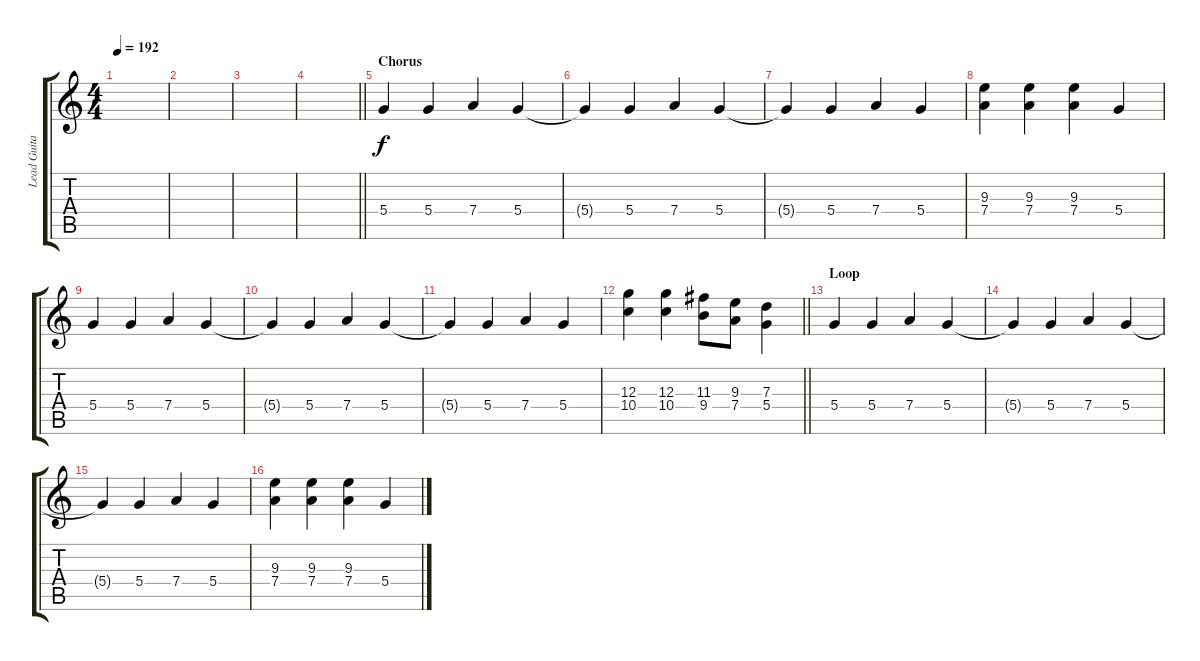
\track ("Lead Guitar" "Lead Guita") {instrument overdrivenguitar}
\staff {score tabs}
\tuning (E4 B3 G3 D3 A2 E2) {hide}
\ts (4 4)
\tempo 192
\clef g2
\ks c
|
|
|
\barLineRight lightlight
|
\section ("" "Chorus")
5.4.4{volume 7 balance 4 instrument distortionguitar} 5.4.4 7.4.4 5.4.4 |
5.4{t}.4 5.4.4 7.4.4 5.4.4 |
5.4{t}.4 5.4.4 7.4.4 5.4.4 |
(9.3 7.4).4 (9.3 7.4).4 (9.3 7.4).4 5.4.4 |
5.4.4 5.4.4 7.4.4 5.4.4 |
5.4{t}.4 5.4.4 7.4.4 5.4.4 |
5.4{t}.4 5.4.4 7.4.4 5.4.4 |
\barLineRight lightlight
(12.3 10.4).4 (12.3 10.4).4 (11.3 9.4).8 (9.3 7.4).8 (7.3 5.4).4 |
\section ("" "Loop")
5.4.4{volume 7 balance 4 instrument distortionguitar} 5.4.4 7.4.4 5.4.4 |
5.4{t}.4 5.4.4 7.4.4 5.4.4 |
5.4{t}.4 5.4.4 7.4.4 5.4.4 |
(9.3 7.4).4 (9.3 7.4).4 (9.3 7.4).4 5.4.4
